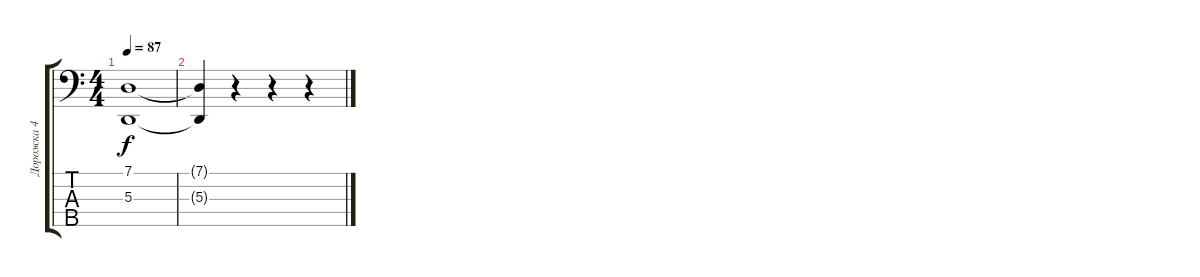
\track ("Дорожка 4" "Дорожка 4") {instrument tremolostrings}
\staff {score tabs}
\tuning (G2 D2 A1 E1 B0) {hide}
\ts (4 4)
\tempo 87
\clef f4
\ks c
(7.1 5.3).1{dy f} |
(7.1{t} 5.3{t}).4 r.4 r.4 r.4
